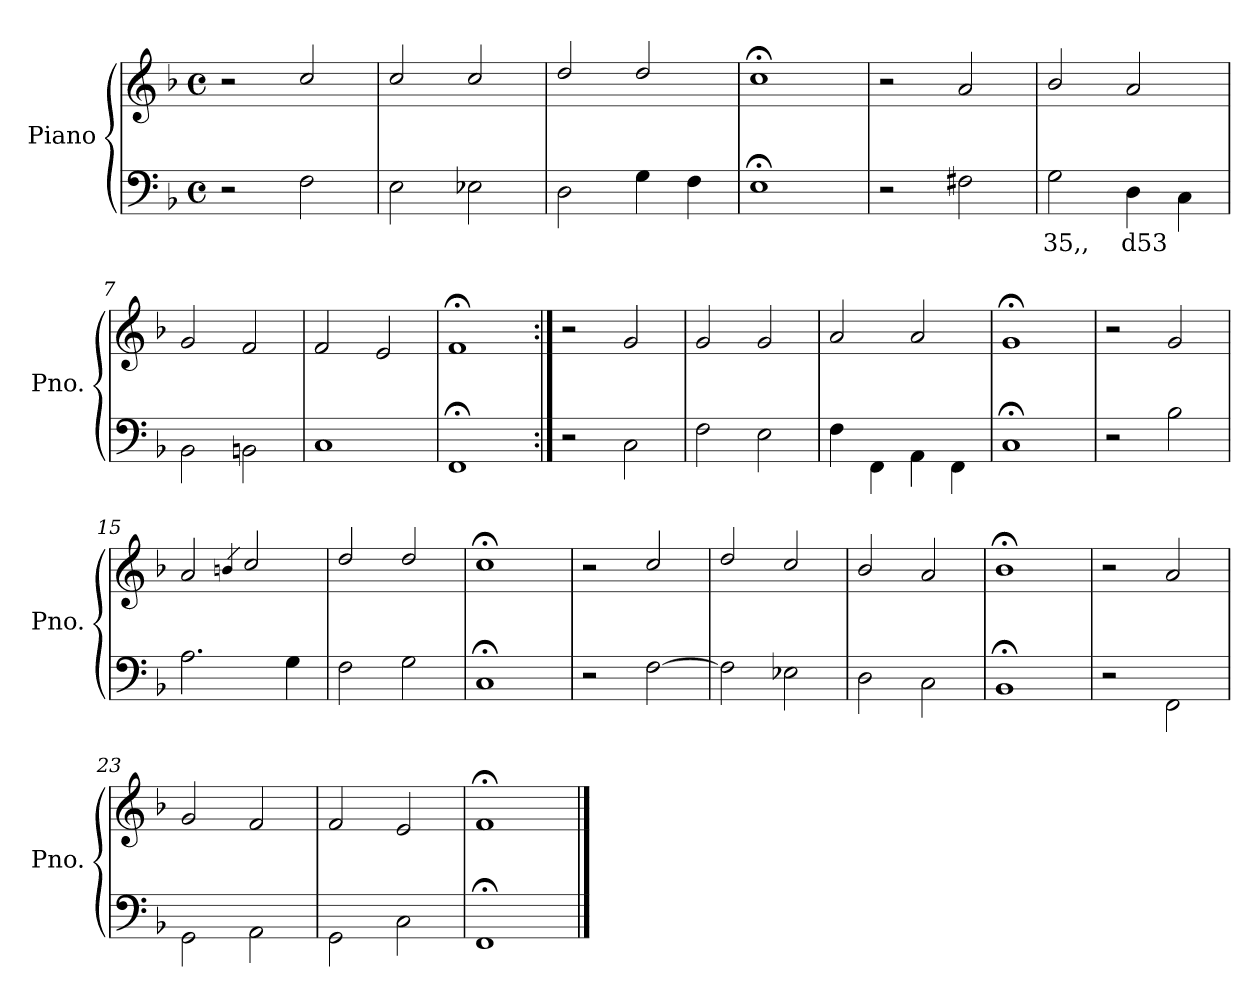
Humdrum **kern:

**kern	**text	**kern
*part1	*part1	*part1
*staff2	*staff2	*staff1
*I"Piano	*	*
*I'Pno.	*	*
*clefF4	*	*clefG2
*k[b-]	*	*k[b-]
*F:	*	*F:
*M4/4	*	*M4/4
*met(c)	*	*met(c)
=1	=1	=1
2r	.	2r
2F\	.	2cc/
=2	=2	=2
2E\	.	2cc/
2E-X\	.	2cc/
=3	=3	=3
2D\	.	2dd/
4G\	.	2dd/
4F\	.	.
=4	=4	=4
1E;	.	1cc;<
=5	=5	=5
2r	.	2r
2F#X\	.	2a/
=6	=6	=6
!	!LO:LY:b	!
2G\	35,,	2b-/
!	!LO:LY:b	!
4D\	d53	2a/
4C\	.	.
=7	=7	=7
2BB-\	.	2g/
2BBn\	.	2f/
=8	=8	=8
1C	.	2f/
.	.	2e/
=9	=9	=9
1FF;	.	1f;<
!!LO:LB:g=z
=10:|!	=10:|!	=10:|!
2r	.	2r
2C\	.	2g/
=11	=11	=11
2F\	.	2g/
2E\	.	2g/
=12	=12	=12
4F\	.	2a/
4FF\	.	.
4AA\	.	2a/
4FF\	.	.
=13	=13	=13
1C;	.	1g;<
=14	=14	=14
2r	.	2r
2B-\	.	2g/
=15	=15	=15
2.A\	.	2a/
.	.	4qbn/
.	.	2cc/
4G\	.	.
=16	=16	=16
2F\	.	2dd/
2G\	.	2dd/
=17	=17	=17
1C;	.	1cc;<
!!LO:LB:g=z
=18	=18	=18
2r	.	2r
[<2F\	.	2cc/
=19	=19	=19
2F\]	.	2dd/
2E-X\	.	2cc/
=20	=20	=20
2D\	.	2b-/
2C\	.	2a/
=21	=21	=21
1BB-;	.	1b-;<
=22	=22	=22
2r	.	2r
2FF\	.	2a/
=23	=23	=23
2GG\	.	2g/
2AA\	.	2f/
=24	=24	=24
2GG\	.	2f/
2C\	.	2e/
=25	=25	=25
1FF;	.	1f;<
==	==	==
*-	*-	*-
